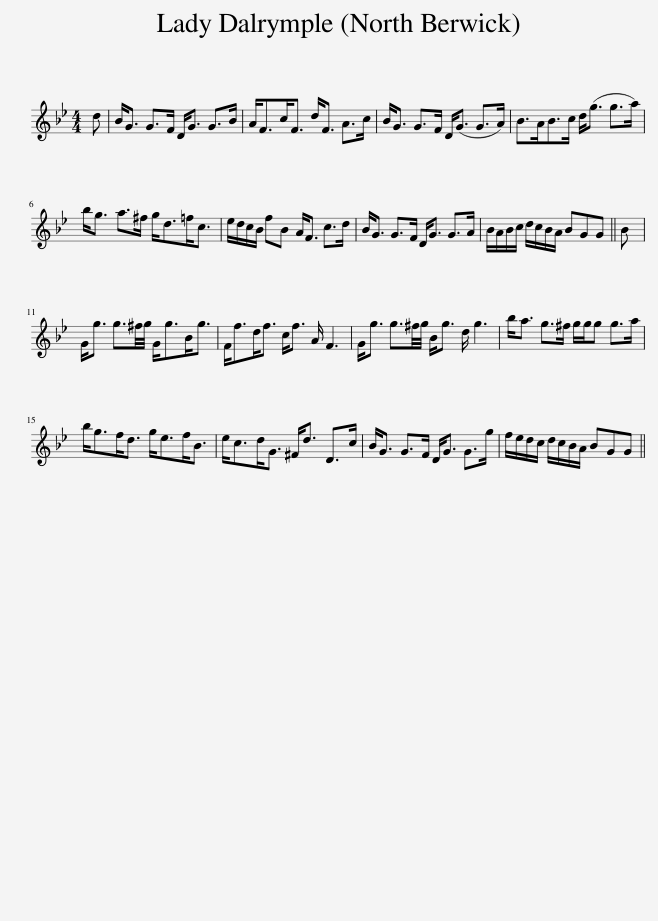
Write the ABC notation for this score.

X:1
L:1/8
M:4/4
I:linebreak $
K:Gmin
V:1 treble
V:1
 d | B<G G>F D<G G>B | A<Fc<F d<F A>c | B<G G>F D<(G G>A) | B>AB>c d<(g g>a) |$ %5
 b<g a>^f g<d=f<c | e/d/c/B/ fB A<F c>d | B<G G>F D<G G>A | B/A/B/c/ d/c/B/A/ BGG || B |$ %10
 G<g g3/2^f/4g/4 G<gB<g | F<fd<f c<f A/ F3 | G<g g3/2^f/4g/4 B<g d/ g3 | b<a g>^f g/g/g g>a |$ b<gf<d g<ef<B | %15
 e<cd<G ^F<d D>c | B<G G>F D<G G>g | f/e/d/c/ d/c/B/A/ BGG || %18
